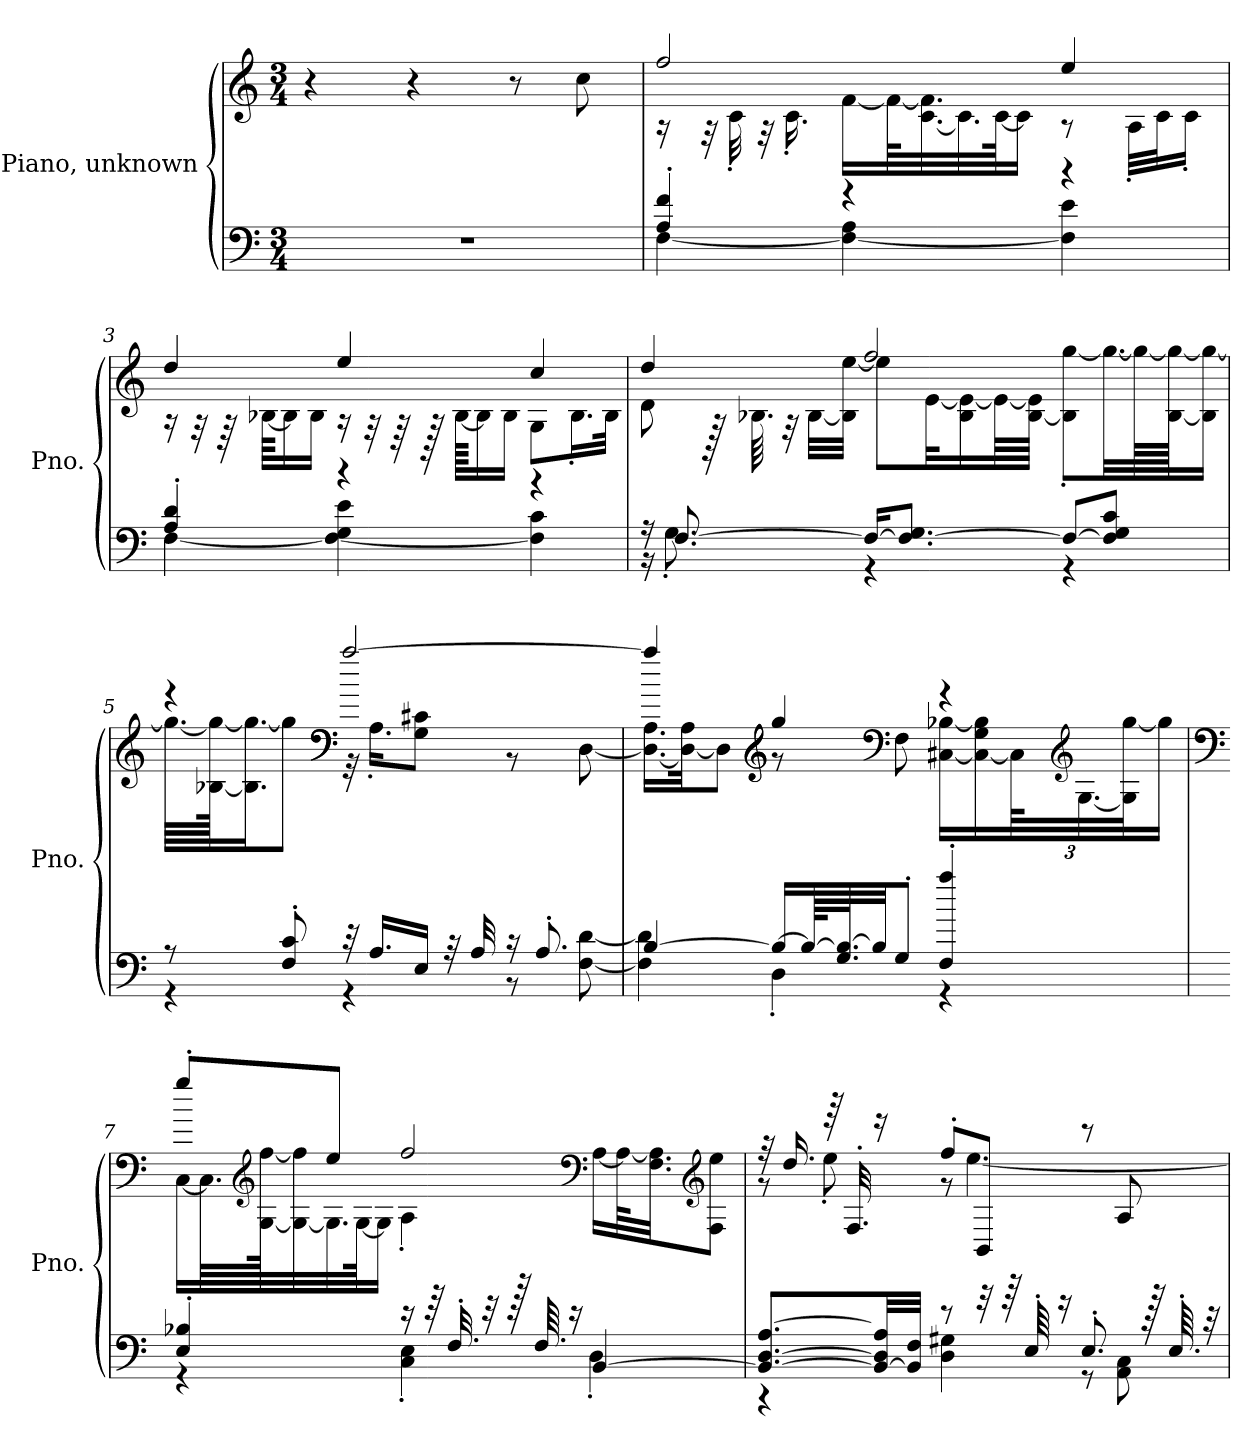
**kern	**kern
*part1	*part1
*staff2	*staff1
*I"Piano, unknown	*
*I'Pno.	*
*clefF4	*clefG2
*k[]	*k[]
*M3/4	*M3/4
*MM65	*MM65
=1	=1
2.r	4r
.	4r
.	8r
.	8cc\
=2	=2
*^	*^
4A/' 4f/'	[4F\	2ff/	16r
.	.	.	32r
.	.	.	32c'\
.	.	.	32r
.	.	.	16.c'\
4r	4F\_ 4A\	.	[16f\LL
.	.	.	64f\KL_
.	.	.	[32.c\ 32.f\]
.	.	.	32.c\]
.	.	.	[64c\JK
.	.	.	16c\JJ]
4r	4F\] 4e\	4ee/	8r
.	.	.	32A'\LLL
.	.	.	32c\J
.	.	.	16c'\JJ
!!LO:LB:g=z	!!
=3	=3	=3	=3
4A/' 4d/'	[4F\	4dd/	16r
.	.	.	32r
.	.	.	64r
.	.	.	[64B-X\KKLL
.	.	.	16B-\]
.	.	.	16B-\JJ
4r	4F\_ 4G\ 4e\	4ee/	16r
.	.	.	32r
.	.	.	64r
.	.	.	128r
.	.	.	[128B-\KKKLL
.	.	.	16B-\]
.	.	.	16B-\JJ
4r	4F\] 4c\	4cc/	8G\L
.	.	.	16.B-'\L
.	.	.	32B-\JJk
=4	=4	=4	=4
16r	16r	4dd/	8d\
[8.F/	8.G'\	.	.
.	.	.	128r
.	.	.	64.B-X\
.	.	.	32r
.	.	.	[32B-\LLL
.	.	.	32B-\] [32ee\JJJ
16F/KL_	4r	2ff/	8ee\L]
8.F/_ 8.G/J	.	.	.
.	.	.	[32e\KL
.	.	.	16B-\ 16e\_
.	.	.	64e\LL_
.	.	.	[64B-\ 64e\]JJJJ
8F/L_	4r	.	8B-\]' [8gg\'L
8F/] 8G/ 8c/J	.	.	32.gg\LL_
.	.	.	128gg\LL_
.	.	.	[128B-\ 128gg\_JJJ
.	.	.	16B-\] 16gg\_JJ
!!LO:LB:g=z	!!
=5	=5	=5	=5
8r	4r	4r	64.gg\LLLL_
.	.	.	[128B-X\ 128gg\_JJK
.	.	.	16.B-\] 16.gg\_J
8F/' 8c/'	.	.	8gg\J]
*	*	*clefF4	*
32r	4r	[2aa/	32r
16.A/LL	.	.	16.A'\KL
16E/JJ	.	.	8G\ 8c#X\J
32r	.	.	.
32A/	.	.	.
16r	8r	.	8r
8.A'/	.	.	.
.	[8F\ [8d\	.	[8D\
=6	=6	=6	=6
[4B/	4F\] 4d\]	4aa/]	16.D\_ 16.A\LL
.	.	.	32D\_ 32A\JK
.	.	.	8D\J]
*	*	*clefG2	*
16B/LL_	4D'\	4gg/	8r
128B/KLL_	.	.	.
64.G/ 64.B/_J	.	.	.
32B/JJ]	.	.	.
*	*	*clefF4	*
8G'/J	.	.	8F\
4F/' 4aa/'	4r	4r	[16C#X\ [16B-X\LL
.	.	.	16C#\_ 16G\ 16B-\]
*	*	*	*Xbrackettup
.	.	.	96C#\KL]
*	*	*clefG2	*
.	.	.	[48.G\
.	.	.	48G\] [48gg\J
.	.	.	16gg\JJ]
!!LO:LB:g=z	!!
=7	=7	=7	=7
*	*	*clefF4	*
4E/' 4B-X/'	4r	8gg'/L	[16C\LL
.	.	.	64.C\LL]
*	*	*clefG2	*
.	.	.	[128G\ [128ff\JK
.	.	.	32G\_ 32ff\]
.	.	8ee/J	32.G\]
.	.	.	[64G\JK
.	.	.	16G\JJ]
16r	4C\' 4E\'	2ff/	4A'\
64r	.	.	.
32.F'/	.	.	.
32r	.	.	.
128r	.	.	.
64.F/	.	.	.
16r	.	.	.
*	*	*clefF4	*
[4BB/	4D'\	.	[16A\LL
.	.	.	64A\KL_
.	.	.	32.F\ 32.A\]JJ
*	*	*clefG2	*
.	.	.	8F\ 8ee\J
!!LO:LB:g=z	!!
=8	=8	=8	=8
8.BB/_ [8.D/ [8.A/L	4r	32r	8r
.	.	16.dd/	.
.	.	64r	8ee'\
.	.	32.F'/	.
32BB/_ 32D/] 32A/]LL	.	16r	.
32BB/] 32F/JJJ	.	.	.
8r	4D\ 4G#X\	8ff'/L	8r
32r	.	8BB/J	[4.ee\
64r	.	.	.
64E'/	.	.	.
16r	.	.	.
8.E'/	8r	8r	.
.	8AA\ 8C\	8A/	.
128r	.	.	.
64.E'/	.	.	.
32r	.	.	.
*v	*v	*	*
*	*v	*v
=	=
*-	*-
